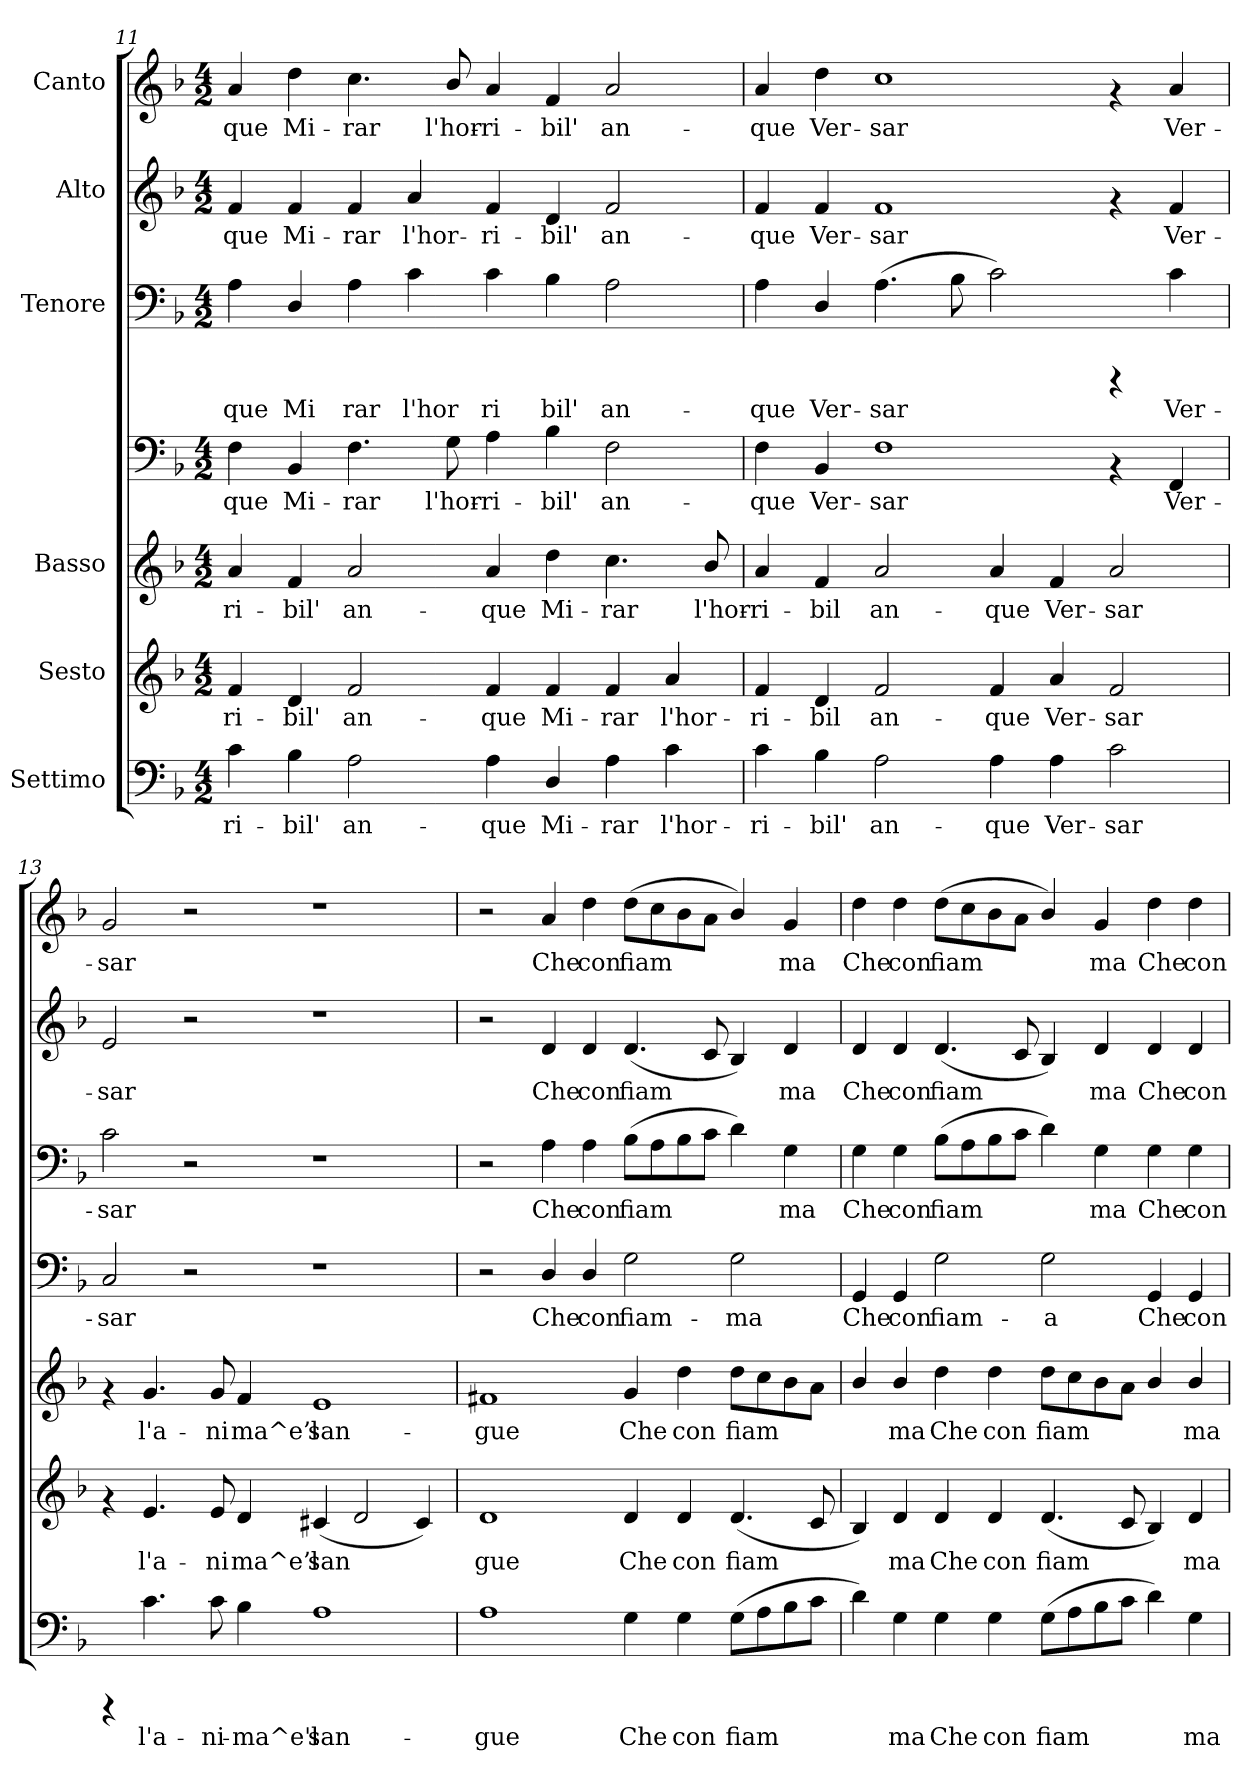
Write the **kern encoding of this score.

**kern	**text	**kern	**text	**kern	**text	**kern	**text	**kern	**text	**kern	**text	**kern	**text
*part6	*part6	*part5	*part5	*part4	*part4	*part4	*part4	*part3	*part3	*part2	*part2	*part1	*part1
*staff7	*staff7	*staff6	*staff6	*staff5	*staff5	*staff4	*staff4	*staff3	*staff3	*staff2	*staff2	*staff1	*staff1
*I"Settimo	*	*I"Sesto	*	*I"Basso	*	*	*	*I"Tenore	*	*I"Alto	*	*I"Canto	*
*clefF4	*	*clefG2	*	*clefG2	*	*clefF4	*	*clefF4	*	*clefG2	*	*clefG2	*
*k[b-]	*	*k[b-]	*	*k[b-]	*	*k[b-]	*	*k[b-]	*	*k[b-]	*	*k[b-]	*
*F:	*	*F:	*	*F:	*	*F:	*	*F:	*	*F:	*	*F:	*
*M4/2	*	*M4/2	*	*M4/2	*	*M4/2	*	*M4/2	*	*M4/2	*	*M4/2	*
=11	=11	=11	=11	=11	=11	=11	=11	=11	=11	=11	=11	=11	=11
!	!LO:LY:b:cj	!	!LO:LY:b:cj	!	!LO:LY:b:cj	!	!LO:LY:b:cj	!	!LO:LY:b:cj	!	!LO:LY:b:cj	!	!LO:LY:b:cj
4c\	-ri-	4f/	-ri-	4a/	-ri-	4F\	-que	4A\	-que	4f/	-que	4a/	-que
!	!LO:LY:b:cj	!	!LO:LY:b:cj	!	!LO:LY:b:cj	!	!LO:LY:b:cj	!	!LO:LY:b:cj	!	!LO:LY:b:cj	!	!LO:LY:b:cj
4B-\	-bil'	4d/	-bil'	4f/	-bil'	4BB-/	Mi-	4D/	Mi	4f/	Mi-	4dd\	Mi-
!	!LO:LY:b:cj	!	!LO:LY:b:cj	!	!LO:LY:b:cj	!	!LO:LY:b:cj	!	!LO:LY:b:cj	!	!LO:LY:b:cj	!	!LO:LY:b:cj
2A\	an-	2f/	an-	2a/	an-	4.F\	-rar	4A\	rar	4f/	-rar	4.cc\	-rar
!	!	!	!	!	!	!	!	!	!LO:LY:b:cj	!	!LO:LY:b:cj	!	!
.	.	.	.	.	.	.	.	4c\	l'hor	4a/	l'hor-	.	.
!	!	!	!	!	!	!	!LO:LY:b:cj	!	!	!	!	!	!LO:LY:b:cj
.	.	.	.	.	.	8G\	l'hor-	.	.	.	.	8b-/	l'hor-
!	!LO:LY:b:cj	!	!LO:LY:b:cj	!	!LO:LY:b:cj	!	!LO:LY:b:cj	!	!LO:LY:b:cj	!	!LO:LY:b:cj	!	!LO:LY:b:cj
4A\	-que	4f/	-que	4a/	-que	4A\	-ri-	4c\	ri	4f/	-ri-	4a/	-ri-
!	!LO:LY:b:cj	!	!LO:LY:b:cj	!	!LO:LY:b:cj	!	!LO:LY:b:cj	!	!LO:LY:b:cj	!	!LO:LY:b:cj	!	!LO:LY:b:cj
4D/	Mi-	4f/	Mi-	4dd\	Mi-	4B-\	-bil'	4B-\	bil'	4d/	-bil'	4f/	-bil'
!	!LO:LY:b:cj	!	!LO:LY:b:cj	!	!LO:LY:b:cj	!	!LO:LY:b:cj	!	!LO:LY:b:cj	!	!LO:LY:b:cj	!	!LO:LY:b:cj
4A\	-rar	4f/	-rar	4.cc\	-rar	2F\	an-	2A\	an-	2f/	an-	2a/	an-
!	!LO:LY:b:cj	!	!LO:LY:b:cj	!	!	!	!	!	!	!	!	!	!
4c\	l'hor-	4a/	l'hor-	.	.	.	.	.	.	.	.	.	.
!	!	!	!	!	!LO:LY:b:cj	!	!	!	!	!	!	!	!
.	.	.	.	8b-/	l'hor-	.	.	.	.	.	.	.	.
!!LO:PB:g=z
=12	=12	=12	=12	=12	=12	=12	=12	=12	=12	=12	=12	=12	=12
!	!LO:LY:b:cj	!	!LO:LY:b:cj	!	!LO:LY:b:cj	!	!LO:LY:b:cj	!	!LO:LY:b:cj	!	!LO:LY:b:cj	!	!LO:LY:b:cj
4c\	-ri-	4f/	-ri-	4a/	-ri-	4F\	-que	4A\	-que	4f/	-que	4a/	-que
!	!LO:LY:b:cj	!	!LO:LY:b:cj	!	!LO:LY:b:cj	!	!LO:LY:b:cj	!	!LO:LY:b:cj	!	!LO:LY:b:cj	!	!LO:LY:b:cj
4B-\	-bil'	4d/	-bil	4f/	-bil	4BB-/	Ver-	4D/	Ver-	4f/	Ver-	4dd\	Ver-
!	!LO:LY:b:cj	!	!LO:LY:b:cj	!	!LO:LY:b:cj	!	!LO:LY:b:cj	!	!LO:LY:b:cj	!	!LO:LY:b:cj	!	!LO:LY:b:cj
2A\	an-	2f/	an-	2a/	an-	1F	-sar	(>4.A\	-sar	1f	-sar	1cc	-sar
!	!	!	!	!	!	!	!	!	!LO:LY:b:cj	!	!	!	!
.	.	.	.	.	.	.	.	8B-\	.	.	.	.	.
!	!LO:LY:b:cj	!	!LO:LY:b:cj	!	!LO:LY:b:cj	!	!	!	!LO:LY:b:cj	!	!	!	!
4A\	-que	4f/	-que	4a/	-que	.	.	2c\)	.	.	.	.	.
!	!LO:LY:b:cj	!	!LO:LY:b:cj	!	!LO:LY:b:cj	!	!	!	!	!	!	!	!
4A\	Ver-	4a/	Ver-	4f/	Ver-	.	.	.	.	.	.	.	.
!	!LO:LY:b:cj	!	!LO:LY:b:cj	!	!LO:LY:b:cj	!	!	!	!	!	!	!	!
2c\	-sar	2f/	-sar	2a/	-sar	4rAA	.	4rCCC	.	4rf	.	4rf	.
!	!	!	!	!	!	!	!LO:LY:b:cj	!	!LO:LY:b:cj	!	!LO:LY:b:cj	!	!LO:LY:b:cj
.	.	.	.	.	.	4FF/	Ver-	4c\	Ver-	4f/	Ver-	4a/	Ver-
=13	=13	=13	=13	=13	=13	=13	=13	=13	=13	=13	=13	=13	=13
!	!	!	!	!	!	!	!LO:LY:b:cj	!	!LO:LY:b:cj	!	!LO:LY:b:cj	!	!LO:LY:b:cj
4rCCC	.	4rf	.	4rf	.	2C/	sar	2c\	-sar	2e/	-sar	2g/	-sar
!	!LO:LY:b:cj	!	!LO:LY:b:cj	!	!LO:LY:b:cj	!	!	!	!	!	!	!	!
4.c\	l'a-	4.e/	l'a-	4.g/	l'a-	.	.	.	.	.	.	.	.
.	.	.	.	.	.	2r	.	2r	.	2r	.	2r	.
!	!LO:LY:b:cj	!	!LO:LY:b:cj	!	!LO:LY:b:cj	!	!	!	!	!	!	!	!
8c\	-ni-	8e/	-ni	8g/	-ni	.	.	.	.	.	.	.	.
!	!LO:LY:b:cj	!	!LO:LY:b:cj	!	!LO:LY:b:cj	!	!	!	!	!	!	!	!
4B-\	-ma^e'l	4d/	ma^e’l	4f/	ma^e’l	.	.	.	.	.	.	.	.
!	!LO:LY:b:cj	!	!LO:LY:b:cj	!	!LO:LY:b:cj	!	!	!	!	!	!	!	!
1A	san-	(<4c#X/	san-	1e	san-	1r	.	1r	.	1r	.	1r	.
!	!	!	!LO:LY:b:cj	!	!	!	!	!	!	!	!	!	!
.	.	2d/	--	.	.	.	.	.	.	.	.	.	.
!	!	!	!LO:LY:b:cj	!	!	!	!	!	!	!	!	!	!
.	.	4c#/)	--	.	.	.	.	.	.	.	.	.	.
!!LO:LB:g=z
=14	=14	=14	=14	=14	=14	=14	=14	=14	=14	=14	=14	=14	=14
!	!LO:LY:b:cj	!	!LO:LY:b:cj	!	!LO:LY:b:cj	!	!	!	!	!	!	!	!
1A	-gue	1d	-gue	1f#X	gue	2r	.	2r	.	2r	.	2r	.
!	!	!	!	!	!	!	!LO:LY:b:cj	!	!LO:LY:b:cj	!	!LO:LY:b:cj	!	!LO:LY:b:cj
.	.	.	.	.	.	4D/	-Che	4A\	Che	4d/	Che	4a/	Che
!	!	!	!	!	!	!	!LO:LY:b:cj	!	!LO:LY:b:cj	!	!LO:LY:b:cj	!	!LO:LY:b:cj
.	.	.	.	.	.	4D/	con	4A\	con	4d/	con	4dd\	con
!	!LO:LY:b:cj	!	!LO:LY:b:cj	!	!LO:LY:b:cj	!	!LO:LY:b:cj	!	!LO:LY:b:cj	!	!LO:LY:b:cj	!	!LO:LY:b:cj
4G\	Che	4d/	Che	4g/	Che	2G\	fiam-	(>8B-\L	fiam-	(<4.d/	fiam-	(>8dd\L	fiam-
!	!	!	!	!	!	!	!	!	!LO:LY:b:cj	!	!	!	!LO:LY:b:cj
.	.	.	.	.	.	.	.	8A\	-	.	.	8cc\	-
!	!LO:LY:b:cj	!	!LO:LY:b:cj	!	!LO:LY:b:cj	!	!	!	!LO:LY:b:cj	!	!	!	!LO:LY:b:cj
4G\	con	4d/	con	4dd\	con	.	.	8B-\	.	.	.	8b-\	.
!	!	!	!	!	!	!	!	!	!LO:LY:b:cj	!	!LO:LY:b:cj	!	!LO:LY:b:cj
.	.	.	.	.	.	.	.	8c\J	.	8c/	-	8a\J	.
!	!LO:LY:b:cj	!	!LO:LY:b:cj	!	!LO:LY:b:cj	!	!LO:LY:b:cj	!	!LO:LY:b:cj	!	!LO:LY:b:cj	!	!LO:LY:b:cj
(>8G\L	fiam-	(<4.d/	fiam-	8dd\L	fiam-	2G\	-ma	4d\)	.	4B-/)	.	4b-/)	.
!	!LO:LY:b:cj	!	!	!	!LO:LY:b:cj	!	!	!	!	!	!	!	!
8A\	--	.	.	8cc\	--	.	.	.	.	.	.	.	.
!	!LO:LY:b:cj	!	!	!	!LO:LY:b:cj	!	!	!	!LO:LY:b:cj	!	!LO:LY:b:cj	!	!LO:LY:b:cj
8B-\	--	.	.	8b-\	--	.	.	4G\	ma	4d/	ma	4g/	ma
!	!LO:LY:b:cj	!	!LO:LY:b:cj	!	!LO:LY:b:cj	!	!	!	!	!	!	!	!
8c\J	--	8c/	--	8a\J	--	.	.	.	.	.	.	.	.
=15	=15	=15	=15	=15	=15	=15	=15	=15	=15	=15	=15	=15	=15
!	!LO:LY:b:cj	!	!LO:LY:b:cj	!	!LO:LY:b:cj	!	!LO:LY:b:cj	!	!LO:LY:b:cj	!	!LO:LY:b:cj	!	!LO:LY:b:cj
4d\)	-	4B-/)	-	4b-/	.	4GG/	-Che	4G\	Che	4d/	Che	4dd\	Che
!	!LO:LY:b:cj	!	!LO:LY:b:cj	!	!LO:LY:b:cj	!	!LO:LY:b:cj	!	!LO:LY:b:cj	!	!LO:LY:b:cj	!	!LO:LY:b:cj
4G\	ma	4d/	ma	4b-/	ma	4GG/	con	4G\	con	4d/	con	4dd\	con
!	!LO:LY:b:cj	!	!LO:LY:b:cj	!	!LO:LY:b:cj	!	!LO:LY:b:cj	!	!LO:LY:b:cj	!	!LO:LY:b:cj	!	!LO:LY:b:cj
4G\	Che	4d/	Che	4dd\	Che	2G\	fiam-	(>8B-\L	fiam-	(<4.d/	fiam-	(>8dd\L	fiam-
!	!	!	!	!	!	!	!	!	!LO:LY:b:cj	!	!	!	!LO:LY:b:cj
.	.	.	.	.	.	.	.	8A\	-	.	.	8cc\	-
!	!LO:LY:b:cj	!	!LO:LY:b:cj	!	!LO:LY:b:cj	!	!	!	!LO:LY:b:cj	!	!	!	!LO:LY:b:cj
4G\	con	4d/	con	4dd\	con	.	.	8B-\	.	.	.	8b-\	.
!	!	!	!	!	!	!	!	!	!LO:LY:b:cj	!	!LO:LY:b:cj	!	!LO:LY:b:cj
.	.	.	.	.	.	.	.	8c\J	.	8c/	-	8a\J	.
!	!LO:LY:b:cj	!	!LO:LY:b:cj	!	!LO:LY:b:cj	!	!LO:LY:b:cj	!	!LO:LY:b:cj	!	!LO:LY:b:cj	!	!LO:LY:b:cj
(>8G\L	fiam-	(<4.d/	fiam-	8dd\L	fiam-	2G\	-a	4d\)	.	4B-/)	.	4b-/)	.
!	!LO:LY:b:cj	!	!	!	!LO:LY:b:cj	!	!	!	!	!	!	!	!
8A\	-	.	.	8cc\	-	.	.	.	.	.	.	.	.
!	!LO:LY:b:cj	!	!	!	!LO:LY:b:cj	!	!	!	!LO:LY:b:cj	!	!LO:LY:b:cj	!	!LO:LY:b:cj
8B-\	.	.	.	8b-\	.	.	.	4G\	ma	4d/	ma	4g/	ma
!	!LO:LY:b:cj	!	!LO:LY:b:cj	!	!LO:LY:b:cj	!	!	!	!	!	!	!	!
8c\J	.	8c/	-	8a\J	.	.	.	.	.	.	.	.	.
!	!LO:LY:b:cj	!	!LO:LY:b:cj	!	!LO:LY:b:cj	!	!LO:LY:b:cj	!	!LO:LY:b:cj	!	!LO:LY:b:cj	!	!LO:LY:b:cj
4d\)	.	4B-/)	.	4b-/	.	4GG/	Che	4G\	Che	4d/	Che	4dd\	Che
!	!LO:LY:b:cj	!	!LO:LY:b:cj	!	!LO:LY:b:cj	!	!LO:LY:b:cj	!	!LO:LY:b:cj	!	!LO:LY:b:cj	!	!LO:LY:b:cj
4G\	ma	4d/	ma	4b-/	ma	4GG/	con	4G\	con	4d/	con	4dd\	con
=	=	=	=	=	=	=	=	=	=	=	=	=	=
*-	*-	*-	*-	*-	*-	*-	*-	*-	*-	*-	*-	*-	*-
